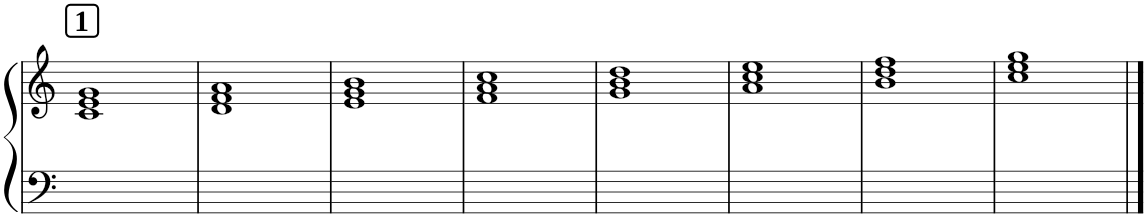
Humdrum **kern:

**kern	**kern
*part1	*part1
*staff2	*staff1
*I"Piano	*
*I'Pno	*
*clefF4	*clefG2
*k[]	*k[]
*M4/4	*M4/4
!!LO:REH:place=s1:a:B:cj:fs=14:t=1
=1	=1
1ryy	1c 1e 1g
=2	=2
1ryy	1d 1f 1a
=3	=3
1ryy	1e 1g 1b
=4	=4
1ryy	1f 1a 1cc
=5	=5
1ryy	1g 1b 1dd
=6	=6
1ryy	1a 1cc 1ee
=7	=7
1ryy	1b 1dd 1ff
=8	=8
1ryy	1cc 1ee 1gg
==	==
*-	*-
